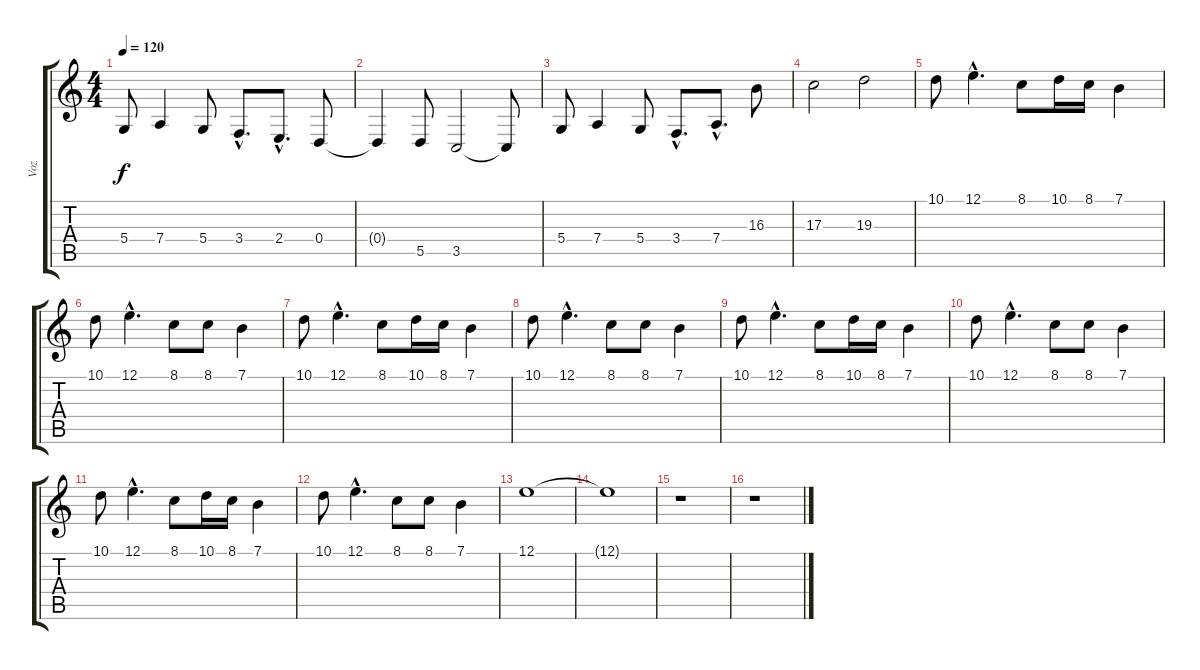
\track ("Voz" "Voz") {instrument lead6voice}
\staff {score tabs}
\tuning (E4 B3 G3 D3 A2 E2) {hide}
\ts (4 4)
\tempo 120
\clef g2
\ks c
5.4.8{dy f} 7.4.4 5.4.8 3.4{hac}.8{d} 2.4{hac}.8{d} 0.4.8 |
0.4{t}.4 5.5.8 3.5.2 3.5{t}.8 |
5.4.8 7.4.4 5.4.8 3.4{hac}.8{d} 7.4{hac}.8{d} 16.3.8 |
17.3.2 19.3.2 |
10.1.8 12.1{hac}.4{d} 8.1.8 10.1.16 8.1.16 7.1.4 |
10.1.8 12.1{hac}.4{d} 8.1.8 8.1.8 7.1.4 |
10.1.8 12.1{hac}.4{d} 8.1.8 10.1.16 8.1.16 7.1.4 |
10.1.8 12.1{hac}.4{d} 8.1.8 8.1.8 7.1.4 |
10.1.8 12.1{hac}.4{d} 8.1.8 10.1.16 8.1.16 7.1.4 |
10.1.8 12.1{hac}.4{d} 8.1.8 8.1.8 7.1.4 |
10.1.8 12.1{hac}.4{d} 8.1.8 10.1.16 8.1.16 7.1.4 |
10.1.8 12.1{hac}.4{d} 8.1.8 8.1.8 7.1.4 |
12.1.1 |
12.1{t}.1 |
r.1 |
r.1
